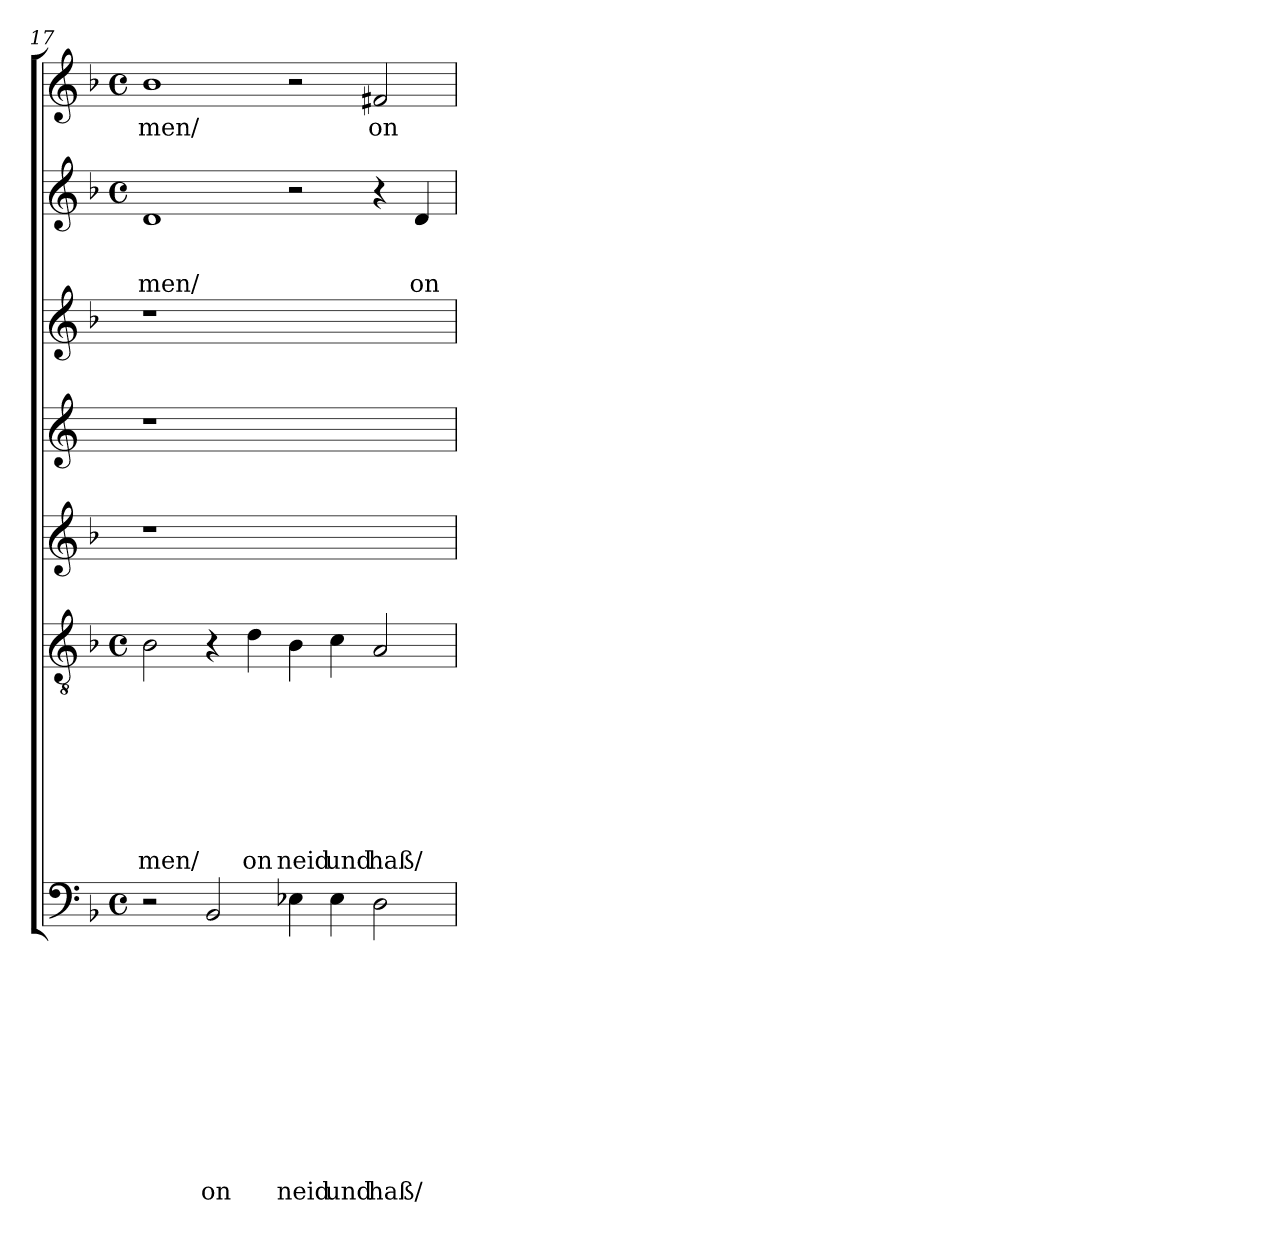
**kern	**text	**text	**text	**text	**text	**text	**text	**text	**text	**text	**text	**kern	**text	**text	**text	**text	**text	**text	**text	**text	**kern	**kern	**kern	**kern	**text	**text	**text	**kern	**text
*part7	*part7	*part7	*part7	*part7	*part7	*part7	*part7	*part7	*part7	*part7	*part7	*part6	*part6	*part6	*part6	*part6	*part6	*part6	*part6	*part6	*part5	*part4	*part3	*part2	*part2	*part2	*part2	*part1	*part1
*staff7	*staff7	*staff7	*staff7	*staff7	*staff7	*staff7	*staff7	*staff7	*staff7	*staff7	*staff7	*staff6	*staff6	*staff6	*staff6	*staff6	*staff6	*staff6	*staff6	*staff6	*staff5	*staff4	*staff3	*staff2	*staff2	*staff2	*staff2	*staff1	*staff1
*clefF4	*	*	*	*	*	*	*	*	*	*	*	*clefGv2	*	*	*	*	*	*	*	*	*clefG2	*clefG2	*clefG2	*clefG2	*	*	*	*clefG2	*
*	*	*	*	*	*	*	*	*	*	*	*	*	*	*	*	*	*	*	*	*	*	*ITrd-3c-5	*	*	*	*	*	*	*
*k[b-]	*	*	*	*	*	*	*	*	*	*	*	*k[b-]	*	*	*	*	*	*	*	*	*k[b-]	*k[b-]	*k[b-]	*k[b-]	*	*	*	*k[b-]	*
*F:	*	*	*	*	*	*	*	*	*	*	*	*F:	*	*	*	*	*	*	*	*	*F:	*F:	*F:	*F:	*	*	*	*F:	*
*M4/4	*	*	*	*	*	*	*	*	*	*	*	*M4/4	*	*	*	*	*	*	*	*	*	*	*	*M4/4	*	*	*	*M4/4	*
*met(c)	*	*	*	*	*	*	*	*	*	*	*	*met(c)	*	*	*	*	*	*	*	*	*	*	*	*met(c)	*	*	*	*met(c)	*
=17	=17	=17	=17	=17	=17	=17	=17	=17	=17	=17	=17	=17	=17	=17	=17	=17	=17	=17	=17	=17	=17	=17	=17	=17	=17	=17	=17	=17	=17
!	!	!	!	!	!	!	!	!	!	!	!	!	!	!	!	!	!	!	!	!LO:LY:b	!	!	!	!	!	!	!LO:LY:b	!	!LO:LY:b
2r	.	.	.	.	.	.	.	.	.	.	.	2B-\	.	.	.	.	.	.	.	men/	1r	1r	1r	1d	.	.	men/	1b-	men/
!	!	!	!	!	!	!	!	!	!	!	!LO:LY:b	!	!	!	!	!	!	!	!	!	!	!	!	!	!	!	!	!	!
2BB-/	.	.	.	.	.	.	.	.	.	.	on	4r	.	.	.	.	.	.	.	.	.	.	.	.	.	.	.	.	.
!	!	!	!	!	!	!	!	!	!	!	!	!	!	!	!	!	!	!	!	!LO:LY:b	!	!	!	!	!	!	!	!	!
.	.	.	.	.	.	.	.	.	.	.	.	4d\	.	.	.	.	.	.	.	on	.	.	.	.	.	.	.	.	.
!	!	!	!	!	!	!	!	!	!	!	!LO:LY:b	!	!	!	!	!	!	!	!	!LO:LY:b	!	!	!	!	!	!	!	!	!
4E-X\	.	.	.	.	.	.	.	.	.	.	neid	4B-\	.	.	.	.	.	.	.	neid	1ryy	1ryy	1ryy	2r	.	.	.	2r	.
!	!	!	!	!	!	!	!	!	!	!	!LO:LY:b	!	!	!	!	!	!	!	!	!LO:LY:b	!	!	!	!	!	!	!	!	!
4E-\	.	.	.	.	.	.	.	.	.	.	und	4c\	.	.	.	.	.	.	.	und	.	.	.	.	.	.	.	.	.
!	!	!	!	!	!	!	!	!	!	!	!LO:LY:b	!	!	!	!	!	!	!	!	!LO:LY:b	!	!	!	!	!	!	!	!	!LO:LY:b
2D\	.	.	.	.	.	.	.	.	.	.	haß/	2A/	.	.	.	.	.	.	.	haß/	.	.	.	4r	.	.	.	2f#X/	on
!	!	!	!	!	!	!	!	!	!	!	!	!	!	!	!	!	!	!	!	!	!	!	!	!	!	!	!LO:LY:b	!	!
.	.	.	.	.	.	.	.	.	.	.	.	.	.	.	.	.	.	.	.	.	.	.	.	4d/	.	.	on	.	.
=	=	=	=	=	=	=	=	=	=	=	=	=	=	=	=	=	=	=	=	=	=	=	=	=	=	=	=	=	=
*-	*-	*-	*-	*-	*-	*-	*-	*-	*-	*-	*-	*-	*-	*-	*-	*-	*-	*-	*-	*-	*-	*-	*-	*-	*-	*-	*-	*-	*-
